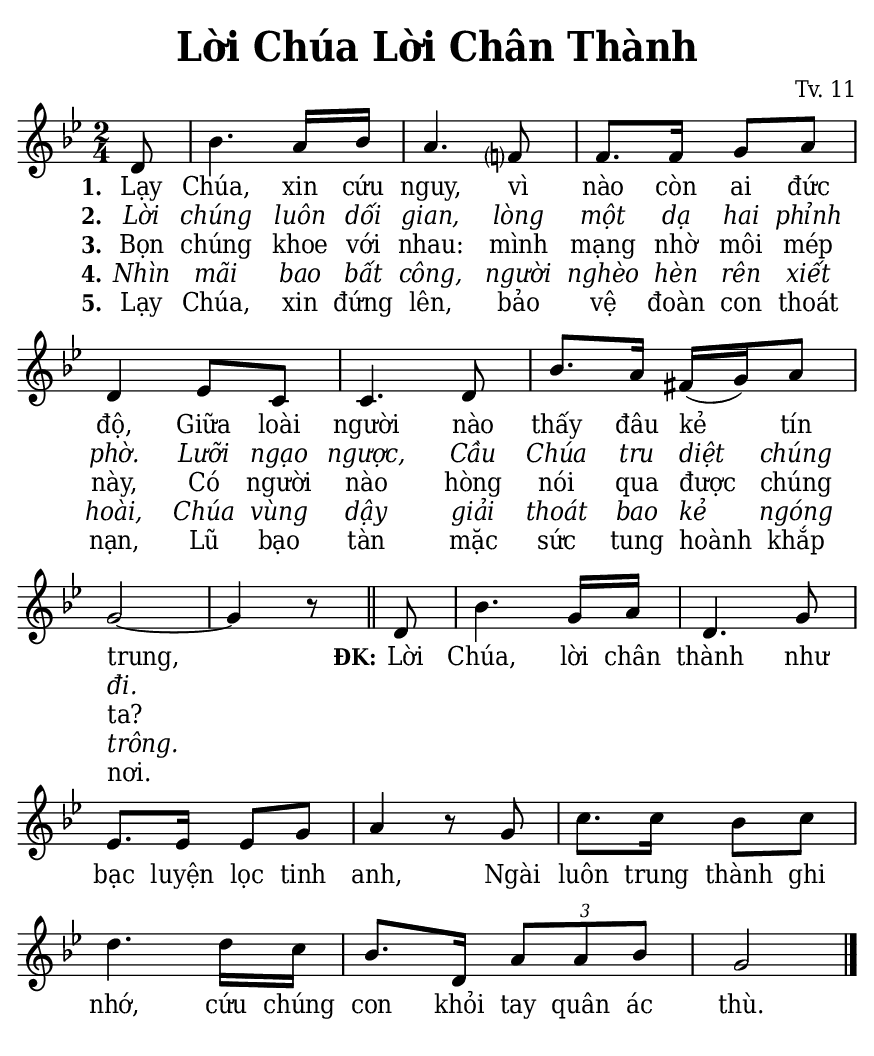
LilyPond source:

% Cài đặt chung\
\version "2.22.1"
\include "english.ly"

\header {
  title = \markup { \fontsize #1 "Lời Chúa Lời Chân Thành" }
  composer = "Tv. 11"
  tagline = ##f
}

% Nhạc phiên khúc
nhacPhienKhucSop = \relative c' {
  \partial 8 d8 |
  bf'4. a16 bf |
  a4. f!?8 |
  f8. f16 g8 a |
  d,4 ef8 c |
  c4. d8 |
  bf'8. a16 fs (g) a8 |
  g2 ~ |
  g4 r8 \bar "||"
  
  d8 |
  bf'4. g16 a |
  d,4. g8 |
  ef8. ef16 ef8 g |
  a4 r8 g |
  c8. c16 bf8 c |
  d4. d16 c |
  bf8. d,16 \tuplet 3/2 { a'8 a bf } |
  g2 \bar "|."
}

nhacPhienKhucAlto = \relative c' {
  
}

% Lời phiên khúc
loiPhienKhucSop = \lyrics {
  <<
    {
      \set stanza = "1."
      Lạy Chúa, xin cứu nguy,
      vì nào còn ai đức độ,
      Giữa loài người nào thấy đâu kẻ tín trung,
    }
    \new Lyrics {
	    \set associatedVoice = "beSop"
	    \set stanza = "2."
      \override Lyrics.LyricText.font-shape = #'italic
	    Lời chúng luôn dối gian,
	    lòng một dạ hai phỉnh phờ.
	    Lưỡi ngạo ngược,
	    Cầu Chúa tru diệt chúng đi.
    }
    \new Lyrics {
	    \set associatedVoice = "beSop"
	    \set stanza = "3."
	    Bọn chúng khoe với nhau:
	    mình mạng nhờ môi mép này,
	    Có người nào hòng nói qua được chúng ta?
    }
    \new Lyrics {
	    \set associatedVoice = "beSop"
	    \set stanza = "4."
      \override Lyrics.LyricText.font-shape = #'italic
	    Nhìn mãi bao bất công,
	    người nghèo hèn rên xiết hoài,
	    Chúa vùng dậy giải thoát bao kẻ ngóng trông.
    }
    \new Lyrics {
	    \set associatedVoice = "beSop"
	    \set stanza = "5."
	    Lạy Chúa, xin đứng lên,
	    bảo vệ đoàn con thoát nạn,
	    Lũ bạo tàn mặc sức tung hoành khắp nơi.
    }
  >>
  \set stanza = "ĐK:"
  Lời Chúa, lời chân thành như bạc luyện lọc tinh anh,
  Ngài luôn trung thành ghi nhớ,
  cứu chúng con khỏi tay quân ác thù.
}

% Dàn trang
\paper {
  #(set-paper-size "a5")
  top-margin = 3\mm
  bottom-margin = 3\mm
  left-margin = 3\mm
  right-margin = 3\mm
  indent = #0
  #(define fonts
	 (make-pango-font-tree "Deja Vu Serif Condensed"
	 		       "Deja Vu Serif Condensed"
			       "Deja Vu Serif Condensed"
			       (/ 20 20)))
  print-page-number = ##f
  system-system-spacing = #'((basic-distance . 0.1) (padding . 2))
}

TongNhip = {
  \key bf \major \time 2/4
  \set Timing.beamExceptions = #'()
  \set Timing.baseMoment = #(ly:make-moment 1/4)
}

% Đổi kích thước nốt cho bè phụ
notBePhu =
#(define-music-function (font-size music) (number? ly:music?)
   (for-some-music
     (lambda (m)
       (if (music-is-of-type? m 'rhythmic-event)
           (begin
             (set! (ly:music-property m 'tweaks)
                   (cons `(font-size . ,font-size)
                         (ly:music-property m 'tweaks)))
             #t)
           #f))
     music)
   music)

\score {
  \new ChoirStaff <<
    \new Staff \with {
        \consists "Merge_rests_engraver"
        printPartCombineTexts = ##f
      }
      <<
      \new Voice \TongNhip \partCombine 
        \nhacPhienKhucSop
        \notBePhu -1 { \nhacPhienKhucAlto }
      \new NullVoice = beSop \nhacPhienKhucSop
      \new Lyrics \lyricsto beSop \loiPhienKhucSop
      >>
  >>
  \layout {
    \override Lyrics.LyricSpace.minimum-distance = #1.5
    \override Score.BarNumber.break-visibility = ##(#f #f #f)
    \override Score.SpacingSpanner.uniform-stretching = ##t
  } 
}
